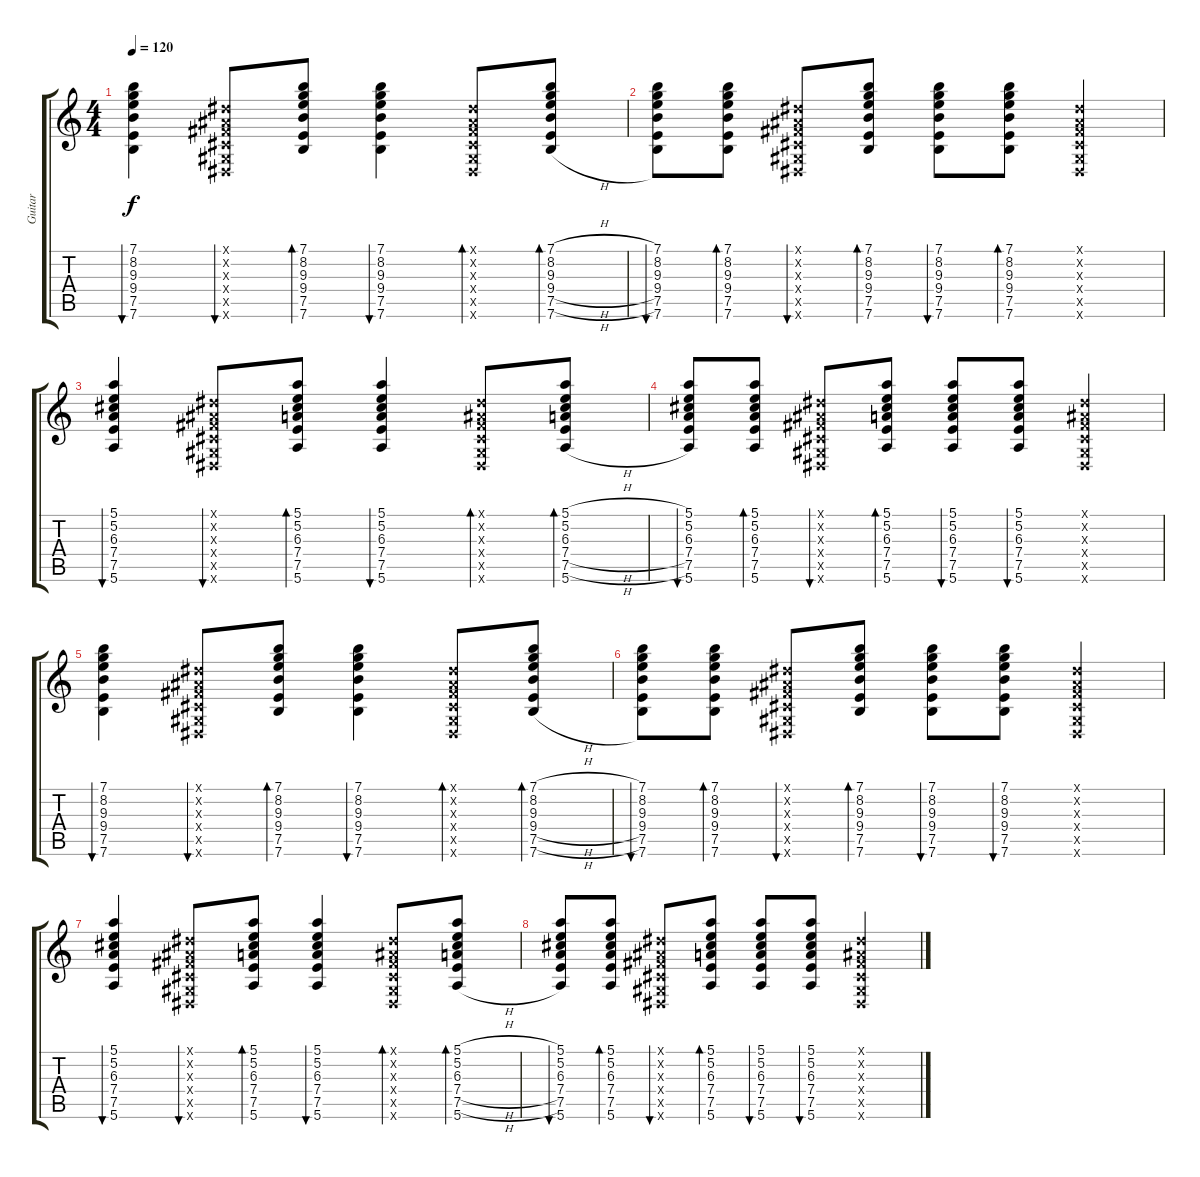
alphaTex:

\track ("Guitar" "Guitar") {instrument acousticguitarnylon}
\staff {score tabs}
\tuning (E4 B3 G3 D3 A2 E2) {hide}
\ts (4 4)
\tempo 120
\clef g2
\ks c
(7.1 8.2 9.3 9.4 7.5 7.6).4{bu 30 dy f} (-1.1{x} -1.2{x} -1.3{x} -1.4{x} -1.5{x} -1.6{x}).8{bu 30} (7.1 8.2 9.3 9.4 7.5 7.6).8{bd 30} (7.1 8.2 9.3 9.4 7.5 7.6).4{bu 30} (-1.1{x} -1.2{x} -1.3{x} -1.4{x} -1.5{x} -1.6{x}).8{bd 30} (7.1{h} 8.2{h} 9.3{h} 9.4{h} 7.5{h} 7.6{h}).8{bd 30} |
(7.1 8.2 9.3 9.4 7.5 7.6).8{bu 30} (7.1 8.2 9.3 9.4 7.5 7.6).8{bd 30} (-1.1{x} -1.2{x} -1.3{x} -1.4{x} -1.5{x} -1.6{x}).8{bu 30} (7.1 8.2 9.3 9.4 7.5 7.6).8{bd 30} (7.1 8.2 9.3 9.4 7.5 7.6).8{bu 30} (7.1 8.2 9.3 9.4 7.5 7.6).8{bd 30} (-1.1{x} -1.2{x} -1.3{x} -1.4{x} -1.5{x} -1.6{x}).4 |
(5.1 5.2 6.3 7.4 7.5 5.6).4{bu 30} (-1.1{x} -1.2{x} -1.3{x} -1.4{x} -1.5{x} -1.6{x}).8{bu 30} (5.1 5.2 6.3 7.4 7.5 5.6).8{bd 30} (5.1 5.2 6.3 7.4 7.5 5.6).4{bu 30} (-1.1{x} -1.2{x} -1.3{x} -1.4{x} -1.5{x} -1.6{x}).8{bd 30} (5.1{h} 5.2{h} 6.3{h} 7.4{h} 7.5{h} 5.6{h}).8{bd 30} |
(5.1 5.2 6.3 7.4 7.5 5.6).8{bu 30} (5.1 5.2 6.3 7.4 7.5 5.6).8{bd 30} (-1.1{x} -1.2{x} -1.3{x} -1.4{x} -1.5{x} -1.6{x}).8{bu 30} (5.1 5.2 6.3 7.4 7.5 5.6).8{bd 30} (5.1 5.2 6.3 7.4 7.5 5.6).8{bu 30} (5.1 5.2 6.3 7.4 7.5 5.6).8{bu 30} (-1.1{x} -1.2{x} -1.3{x} -1.4{x} -1.5{x} -1.6{x}).4 |
(7.1 8.2 9.3 9.4 7.5 7.6).4{bu 30} (-1.1{x} -1.2{x} -1.3{x} -1.4{x} -1.5{x} -1.6{x}).8{bu 30} (7.1 8.2 9.3 9.4 7.5 7.6).8{bd 30} (7.1 8.2 9.3 9.4 7.5 7.6).4{bu 30} (-1.1{x} -1.2{x} -1.3{x} -1.4{x} -1.5{x} -1.6{x}).8{bd 30} (7.1{h} 8.2{h} 9.3{h} 9.4{h} 7.5{h} 7.6{h}).8{bd 30} |
(7.1 8.2 9.3 9.4 7.5 7.6).8{bu 30} (7.1 8.2 9.3 9.4 7.5 7.6).8{bd 30} (-1.1{x} -1.2{x} -1.3{x} -1.4{x} -1.5{x} -1.6{x}).8{bu 30} (7.1 8.2 9.3 9.4 7.5 7.6).8{bd 30} (7.1 8.2 9.3 9.4 7.5 7.6).8{bu 30} (7.1 8.2 9.3 9.4 7.5 7.6).8{bu 30} (-1.1{x} -1.2{x} -1.3{x} -1.4{x} -1.5{x} -1.6{x}).4 |
(5.1 5.2 6.3 7.4 7.5 5.6).4{bu 30} (-1.1{x} -1.2{x} -1.3{x} -1.4{x} -1.5{x} -1.6{x}).8{bu 30} (5.1 5.2 6.3 7.4 7.5 5.6).8{bd 30} (5.1 5.2 6.3 7.4 7.5 5.6).4{bu 30} (-1.1{x} -1.2{x} -1.3{x} -1.4{x} -1.5{x} -1.6{x}).8{bd 30} (5.1{h} 5.2{h} 6.3{h} 7.4{h} 7.5{h} 5.6{h}).8{bd 30} |
(5.1 5.2 6.3 7.4 7.5 5.6).8{bu 30} (5.1 5.2 6.3 7.4 7.5 5.6).8{bd 30} (-1.1{x} -1.2{x} -1.3{x} -1.4{x} -1.5{x} -1.6{x}).8{bu 30} (5.1 5.2 6.3 7.4 7.5 5.6).8{bd 30} (5.1 5.2 6.3 7.4 7.5 5.6).8{bu 30} (5.1 5.2 6.3 7.4 7.5 5.6).8{bu 30} (-1.1{x} -1.2{x} -1.3{x} -1.4{x} -1.5{x} -1.6{x}).4
